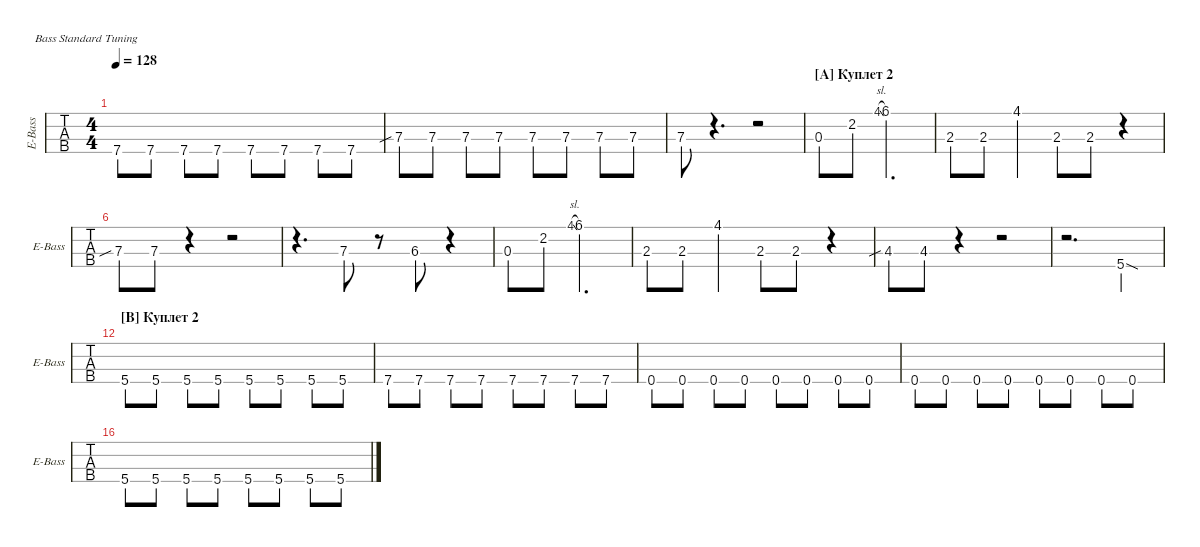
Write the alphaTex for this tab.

\defaultSystemsLayout 4
\hideDynamics
\bracketExtendMode groupsimilarinstruments
\singleTrackTrackNamePolicy allsystems
\multiTrackTrackNamePolicy allsystems
\otherSystemsTrackNameOrientation horizontal
\defaultBarNumberDisplay FirstOfSystem
\track ("Electric Bass" "E-Bass") {instrument electricbassfinger}
\staff {tabs}
\tuning (G2 D2 A1 E1)
\ts (4 4)
\tempo 128
\clef f4
\scale
0.0857175
\ks e
7.4.8{dy mf} 7.4.8 7.4.8 7.4.8 7.4.8 7.4.8 7.4.8 7.4.8 |
\scale
0.0871461 7.3{sib}.8 7.3.8 7.3.8 7.3.8 7.3.8 7.3.8 7.3.8 7.3.8 |
\scale
0.072733 7.3.8 r.4{d} r.2 |
\section ("A" "Куплет 2")
\scale
0.125808 0.3.8 2.2.8 4.1{sl}.8{gr onbeat} 6.1.2{d} |
\scale
0.125719 2.3{st}.8 2.3.8 4.1.4 2.3{st}.8 2.3.8 r.4 |
\scale
0.0969773 7.3{sib st}.8 7.3.8 r.4 r.2 |
r.4{d} 7.3.8 r.8 6.3.8 r.4 |
0.3.8 2.2.8 4.1{sl}.8{gr onbeat} 6.1.2{d} |
2.3{st}.8 2.3.8 4.1.4 2.3{st}.8 2.3.8 r.4 |
4.3{sib st}.8 4.3.8 r.4 r.2 |
r.2{d} 5.4{sod}.4 |
\section ("B" "Куплет 2")
5.4.8 5.4.8 5.4.8 5.4.8 5.4.8 5.4.8 5.4.8 5.4.8 |
7.4.8 7.4.8 7.4.8 7.4.8 7.4.8 7.4.8 7.4.8 7.4.8 |
0.4.8 0.4.8 0.4.8 0.4.8 0.4.8 0.4.8 0.4.8 0.4.8 |
0.4.8 0.4.8 0.4.8 0.4.8 0.4.8 0.4.8 0.4.8 0.4.8 |
5.4.8 5.4.8 5.4.8 5.4.8 5.4.8 5.4.8 5.4.8 5.4.8
